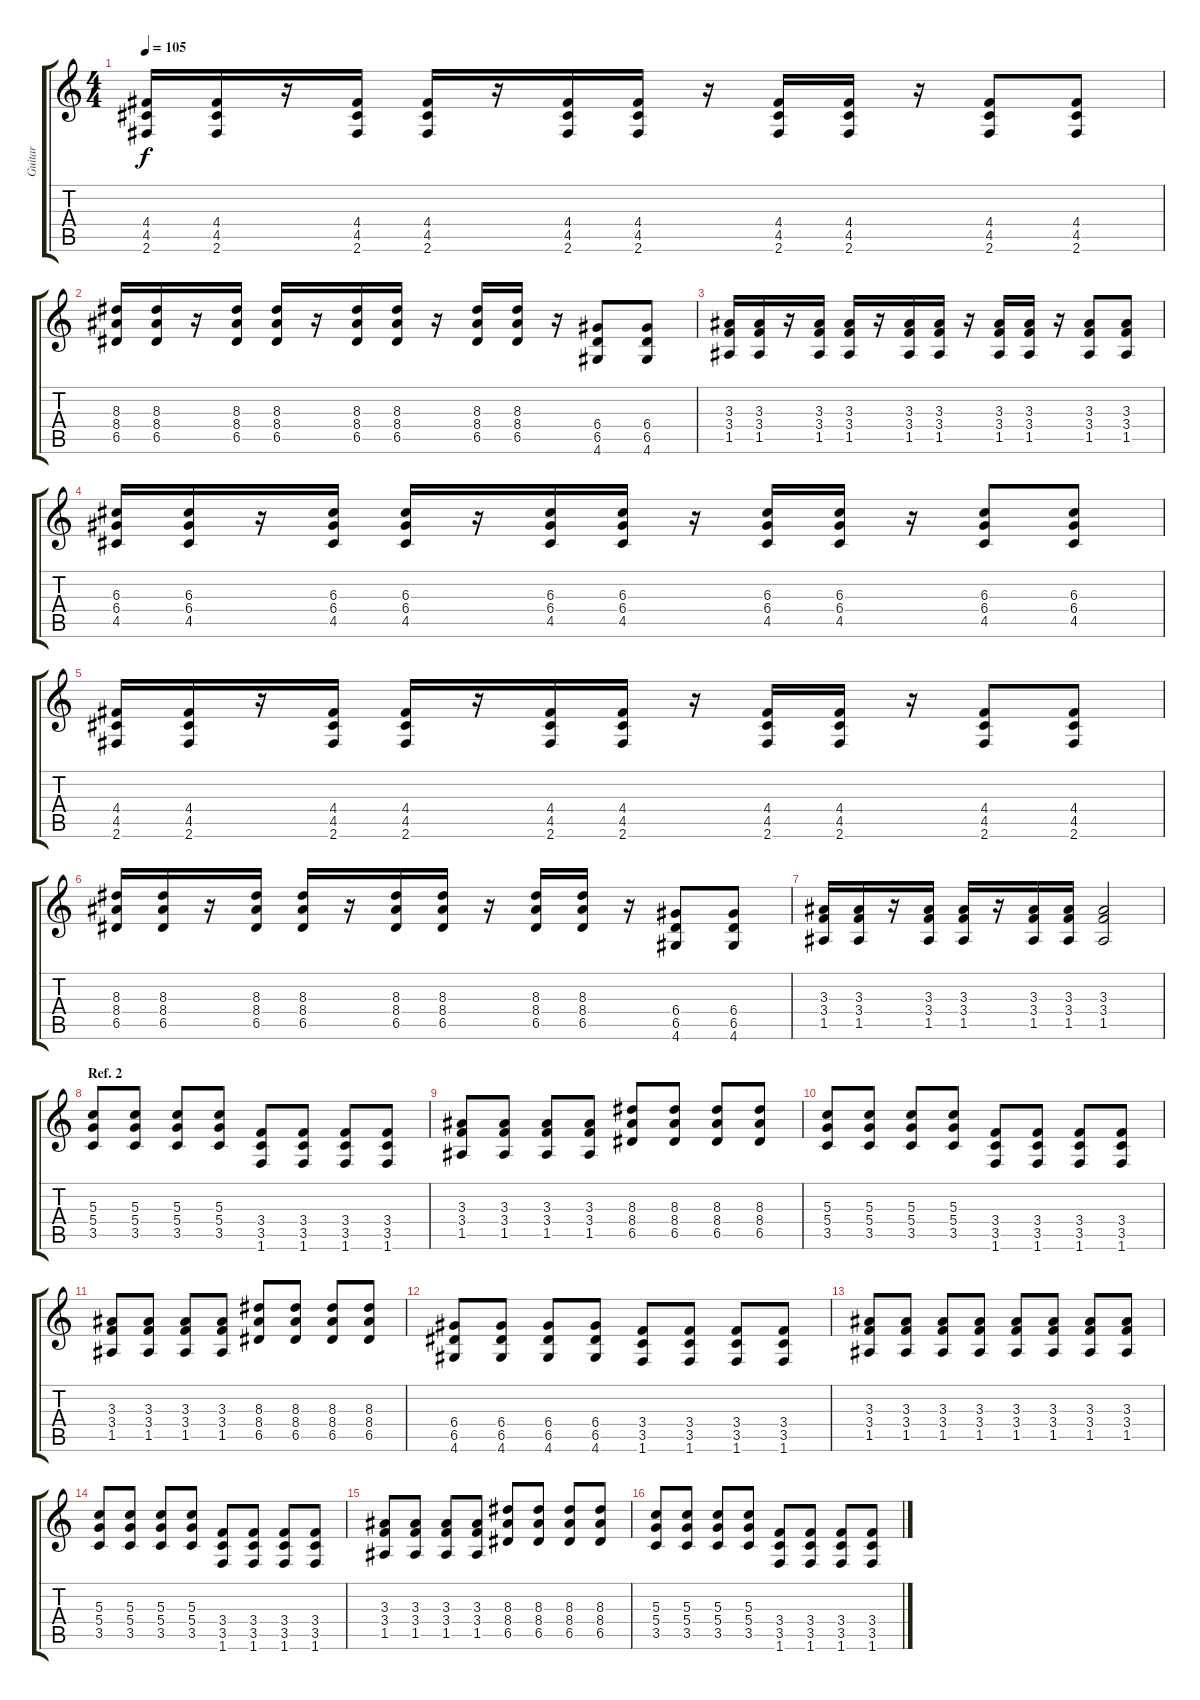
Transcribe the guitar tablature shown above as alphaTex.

\track ("Guitar" "Guitar") {instrument acousticguitarsteel}
\staff {score tabs}
\tuning (E4 B3 G3 D3 A2 E2) {hide}
\ts (4 4)
\tempo 105
\clef g2
\ks c
(4.4 4.5 2.6).16{dy f} (4.4 4.5 2.6).16 r.16 (4.4 4.5 2.6).16 (4.4 4.5 2.6).16 r.16 (4.4 4.5 2.6).16 (4.4 4.5 2.6).16 r.16 (4.4 4.5 2.6).16 (4.4 4.5 2.6).16 r.16 (4.4 4.5 2.6).8 (4.4 4.5 2.6).8 |
(8.3 8.4 6.5).16 (8.3 8.4 6.5).16 r.16 (8.3 8.4 6.5).16 (8.3 8.4 6.5).16 r.16 (8.3 8.4 6.5).16 (8.3 8.4 6.5).16 r.16 (8.3 8.4 6.5).16 (8.3 8.4 6.5).16 r.16 (6.4 6.5 4.6).8 (6.4 6.5 4.6).8 |
(3.3 3.4 1.5).16 (3.3 3.4 1.5).16 r.16 (3.3 3.4 1.5).16 (3.3 3.4 1.5).16 r.16 (3.3 3.4 1.5).16 (3.3 3.4 1.5).16 r.16 (3.3 3.4 1.5).16 (3.3 3.4 1.5).16 r.16 (3.3 3.4 1.5).8 (3.3 3.4 1.5).8 |
(6.3 6.4 4.5).16 (6.3 6.4 4.5).16 r.16 (6.3 6.4 4.5).16 (6.3 6.4 4.5).16 r.16 (6.3 6.4 4.5).16 (6.3 6.4 4.5).16 r.16 (6.3 6.4 4.5).16 (6.3 6.4 4.5).16 r.16 (6.3 6.4 4.5).8 (6.3 6.4 4.5).8 |
(4.4 4.5 2.6).16 (4.4 4.5 2.6).16 r.16 (4.4 4.5 2.6).16 (4.4 4.5 2.6).16 r.16 (4.4 4.5 2.6).16 (4.4 4.5 2.6).16 r.16 (4.4 4.5 2.6).16 (4.4 4.5 2.6).16 r.16 (4.4 4.5 2.6).8 (4.4 4.5 2.6).8 |
(8.3 8.4 6.5).16 (8.3 8.4 6.5).16 r.16 (8.3 8.4 6.5).16 (8.3 8.4 6.5).16 r.16 (8.3 8.4 6.5).16 (8.3 8.4 6.5).16 r.16 (8.3 8.4 6.5).16 (8.3 8.4 6.5).16 r.16 (6.4 6.5 4.6).8 (6.4 6.5 4.6).8 |
(3.3 3.4 1.5).16 (3.3 3.4 1.5).16 r.16 (3.3 3.4 1.5).16 (3.3 3.4 1.5).16 r.16 (3.3 3.4 1.5).16 (3.3 3.4 1.5).16 (3.3 3.4 1.5).2 |
\section ("" "Ref. 2")
(5.3 5.4 3.5).8{instrument distortionguitar} (5.3 5.4 3.5).8 (5.3 5.4 3.5).8 (5.3 5.4 3.5).8 (3.4 3.5 1.6).8 (3.4 3.5 1.6).8 (3.4 3.5 1.6).8 (3.4 3.5 1.6).8 |
(3.3 3.4 1.5).8 (3.3 3.4 1.5).8 (3.3 3.4 1.5).8 (3.3 3.4 1.5).8 (8.3 8.4 6.5).8 (8.3 8.4 6.5).8 (8.3 8.4 6.5).8 (8.3 8.4 6.5).8 |
(5.3 5.4 3.5).8 (5.3 5.4 3.5).8 (5.3 5.4 3.5).8 (5.3 5.4 3.5).8 (3.4 3.5 1.6).8 (3.4 3.5 1.6).8 (3.4 3.5 1.6).8 (3.4 3.5 1.6).8 |
(3.3 3.4 1.5).8 (3.3 3.4 1.5).8 (3.3 3.4 1.5).8 (3.3 3.4 1.5).8 (8.3 8.4 6.5).8 (8.3 8.4 6.5).8 (8.3 8.4 6.5).8 (8.3 8.4 6.5).8 |
(6.4 6.5 4.6).8 (6.4 6.5 4.6).8 (6.4 6.5 4.6).8 (6.4 6.5 4.6).8 (3.4 3.5 1.6).8 (3.4 3.5 1.6).8 (3.4 3.5 1.6).8 (3.4 3.5 1.6).8 |
(3.3 3.4 1.5).8 (3.3 3.4 1.5).8 (3.3 3.4 1.5).8 (3.3 3.4 1.5).8 (3.3 3.4 1.5).8 (3.3 3.4 1.5).8 (3.3 3.4 1.5).8 (3.3 3.4 1.5).8 |
(5.3 5.4 3.5).8 (5.3 5.4 3.5).8 (5.3 5.4 3.5).8 (5.3 5.4 3.5).8 (3.4 3.5 1.6).8 (3.4 3.5 1.6).8 (3.4 3.5 1.6).8 (3.4 3.5 1.6).8 |
(3.3 3.4 1.5).8 (3.3 3.4 1.5).8 (3.3 3.4 1.5).8 (3.3 3.4 1.5).8 (8.3 8.4 6.5).8 (8.3 8.4 6.5).8 (8.3 8.4 6.5).8 (8.3 8.4 6.5).8 |
(5.3 5.4 3.5).8 (5.3 5.4 3.5).8 (5.3 5.4 3.5).8 (5.3 5.4 3.5).8 (3.4 3.5 1.6).8 (3.4 3.5 1.6).8 (3.4 3.5 1.6).8 (3.4 3.5 1.6).8
